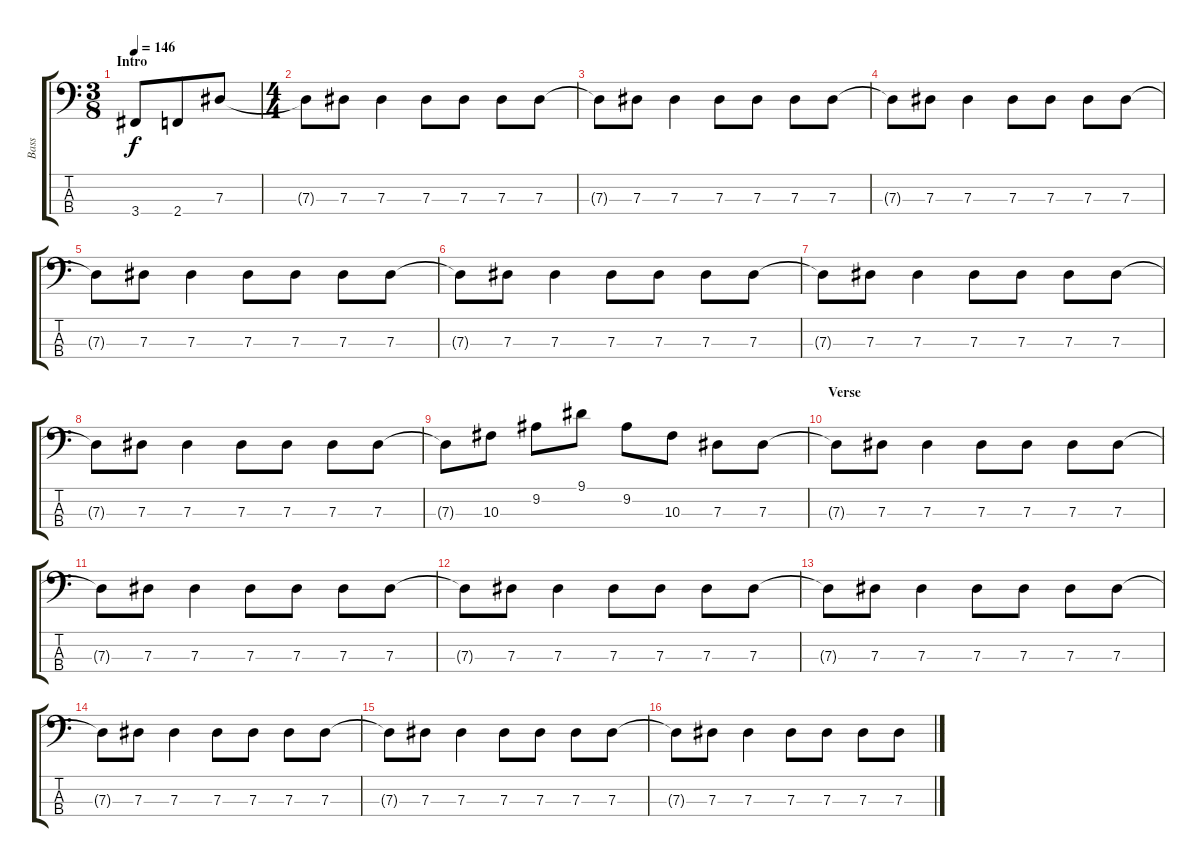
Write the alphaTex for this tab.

\track ("Bass" "Bass") {instrument electricbassfinger}
\staff {score tabs}
\tuning (Gb2 Db2 Ab1 Eb1) {hide}
\ts (3 8)
\section ("" "Intro")
\tempo 146
\clef f4
\ks c
3.4.8{dy f instrument electricbassfinger} 2.4.8 7.3.8 |
\ts (4 4)
7.3{t}.8 7.3.8 7.3.4 7.3.8 7.3.8 7.3.8 7.3.8 |
7.3{t}.8 7.3.8 7.3.4 7.3.8 7.3.8 7.3.8 7.3.8 |
7.3{t}.8 7.3.8 7.3.4 7.3.8 7.3.8 7.3.8 7.3.8 |
7.3{t}.8 7.3.8 7.3.4 7.3.8 7.3.8 7.3.8 7.3.8 |
7.3{t}.8 7.3.8 7.3.4 7.3.8 7.3.8 7.3.8 7.3.8 |
7.3{t}.8 7.3.8 7.3.4 7.3.8 7.3.8 7.3.8 7.3.8 |
7.3{t}.8 7.3.8 7.3.4 7.3.8 7.3.8 7.3.8 7.3.8 |
7.3{t}.8 10.3.8 9.2.8 9.1.8 9.2.8 10.3.8 7.3.8 7.3.8 |
\section ("" "Verse")
7.3{t}.8 7.3.8 7.3.4 7.3.8 7.3.8 7.3.8 7.3.8 |
7.3{t}.8 7.3.8 7.3.4 7.3.8 7.3.8 7.3.8 7.3.8 |
7.3{t}.8 7.3.8 7.3.4 7.3.8 7.3.8 7.3.8 7.3.8 |
7.3{t}.8 7.3.8 7.3.4 7.3.8 7.3.8 7.3.8 7.3.8 |
7.3{t}.8 7.3.8 7.3.4 7.3.8 7.3.8 7.3.8 7.3.8 |
7.3{t}.8 7.3.8 7.3.4 7.3.8 7.3.8 7.3.8 7.3.8 |
7.3{t}.8 7.3.8 7.3.4 7.3.8 7.3.8 7.3.8 7.3.8
